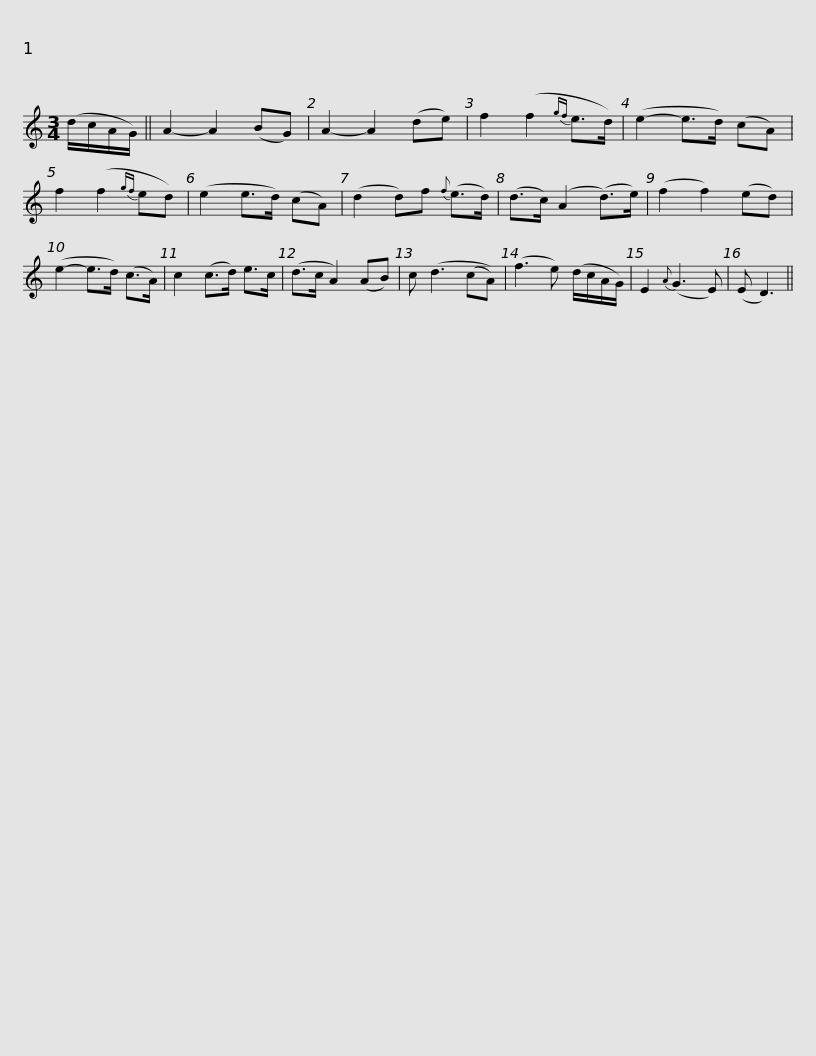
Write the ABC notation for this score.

X:1
L:1/8
M:3/4
I:linebreak $
K:C
V:1 treble
V:1
 (d/c/A/G/) || A2- A2 (BG) | A2- A2 (de) | f2 (f2{gf} e>d) | (e2- e>d) (cA) | %5
 f2 (f2{gf} ed) | (e2 e>d) (cA) | (d2 d)f{f} (e>d) |$ (d>c) (A2 (d>)e) | (f2 f2) (ed) | %10
 (e2- e>d) (c>A) | c2 (c>d) e>c | (d>c A2) (AB) | c (d3 (cA)) | (f3 e) (d/c/A/G/) | %15
 E2{A} (G3 E) |$ (E D3) || %17
